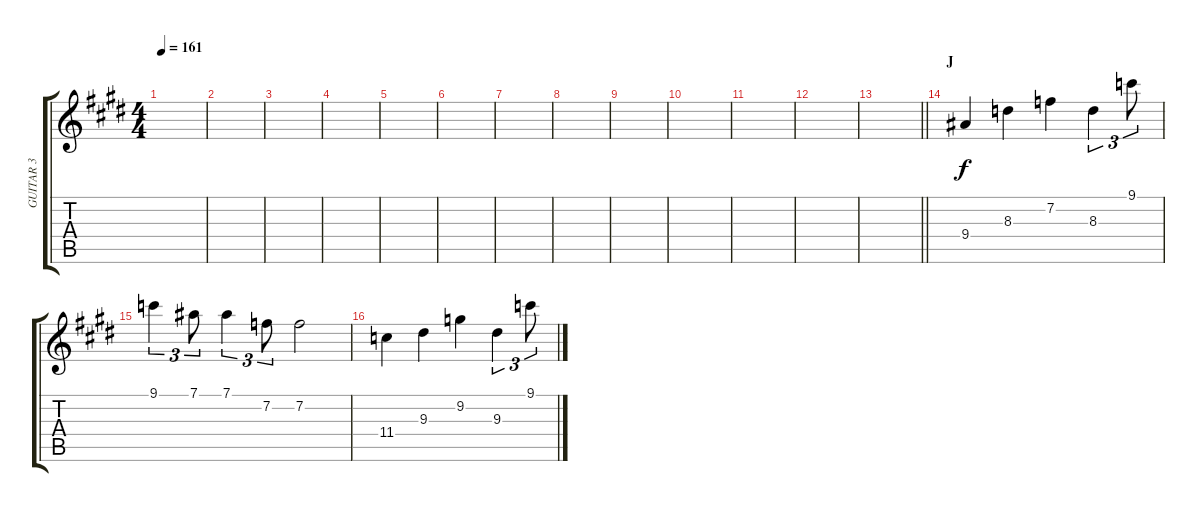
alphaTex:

\track ("GUITAR 3" "GUITAR 3") {instrument acousticguitarsteel}
\staff {score tabs}
\tuning (Eb4 Bb3 Gb3 Db3 Ab2 Eb2) {hide}
\ts (4 4)
\tempo 161
\clef g2
\ks e
|
|
|
|
|
|
|
|
|
|
|
|
\barLineRight lightlight
|
\section ("" "J")
9.4.4{volume 10 balance 8 instrument acousticguitarsteel} 8.3.4 7.2.4 8.3.4{tu (3 2)} 9.1.8{tu (3 2)} |
9.1.4{tu (3 2)} 7.1.8{tu (3 2)} 7.1.4{tu (3 2)} 7.2.8{tu (3 2)} 7.2.2 |
11.4.4 9.3.4 9.2.4 9.3.4{tu (3 2)} 9.1.8{tu (3 2)}
